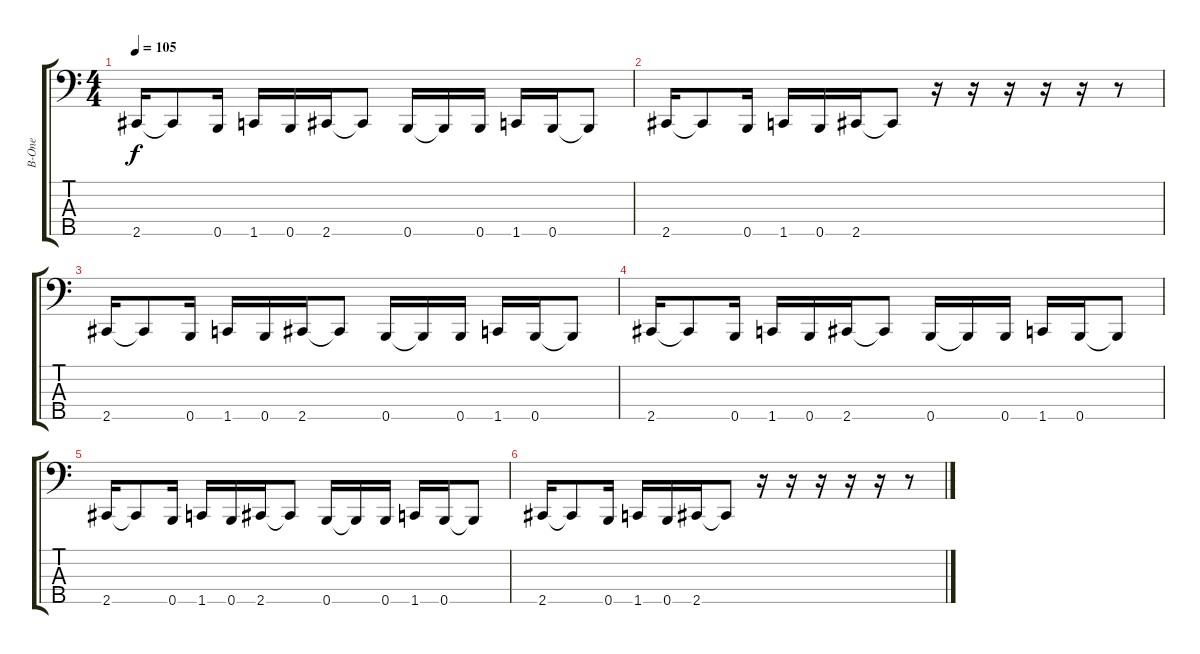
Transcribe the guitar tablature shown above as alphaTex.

\track ("B-One" "B-One") {instrument electricbassfinger}
\staff {score tabs}
\tuning (G2 D2 A1 E1 B0) {hide}
\ts (4 4)
\tempo 105
\clef f4
\ks c
2.5.16{dy f} 2.5{t}.8 0.5.16 1.5.16 0.5.16 2.5.16 2.5{t}.8 0.5.16 0.5{t}.16 0.5.16 1.5.16 0.5.16 0.5{t}.8 |
2.5.16 2.5{t}.8 0.5.16 1.5.16 0.5.16 2.5.16 2.5{t}.8 r.16 r.16 r.16 r.16 r.16 r.8 |
2.5.16 2.5{t}.8 0.5.16 1.5.16 0.5.16 2.5.16 2.5{t}.8 0.5.16 0.5{t}.16 0.5.16 1.5.16 0.5.16 0.5{t}.8 |
2.5.16 2.5{t}.8 0.5.16 1.5.16 0.5.16 2.5.16 2.5{t}.8 0.5.16 0.5{t}.16 0.5.16 1.5.16 0.5.16 0.5{t}.8 |
2.5.16 2.5{t}.8 0.5.16 1.5.16 0.5.16 2.5.16 2.5{t}.8 0.5.16 0.5{t}.16 0.5.16 1.5.16 0.5.16 0.5{t}.8 |
2.5.16 2.5{t}.8 0.5.16 1.5.16 0.5.16 2.5.16 2.5{t}.8 r.16 r.16 r.16 r.16 r.16 r.8
